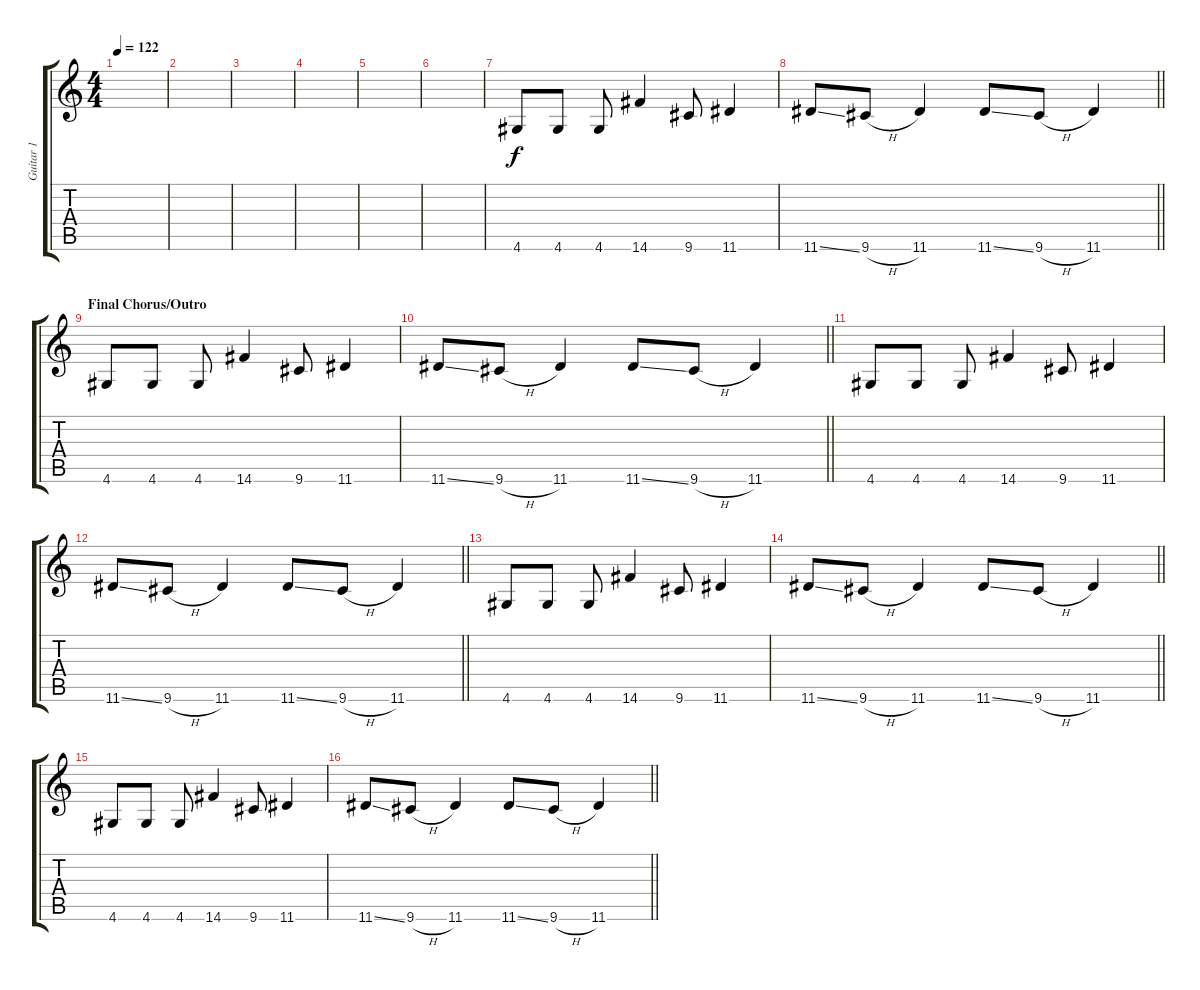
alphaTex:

\track ("Guitar 1" "Guitar 1") {instrument overdrivenguitar}
\staff {score tabs}
\tuning (E4 B3 G3 D3 A2 E2) {hide}
\ts (4 4)
\tempo 122
\clef g2
\ks c
|
|
|
|
|
|
4.6.8 4.6.8 4.6.8 14.6.4 9.6.8 11.6.4 |
\barLineRight lightlight
11.6{ss}.8 9.6{h}.8 11.6.4 11.6{ss}.8 9.6{h}.8 11.6.4 |
\section ("" "Final Chorus/Outro")
4.6.8 4.6.8 4.6.8 14.6.4 9.6.8 11.6.4 |
\barLineRight lightlight
11.6{ss}.8 9.6{h}.8 11.6.4 11.6{ss}.8 9.6{h}.8 11.6.4 |
4.6.8 4.6.8 4.6.8 14.6.4 9.6.8 11.6.4 |
\barLineRight lightlight
11.6{ss}.8 9.6{h}.8 11.6.4 11.6{ss}.8 9.6{h}.8 11.6.4 |
4.6.8 4.6.8 4.6.8 14.6.4 9.6.8 11.6.4 |
\barLineRight lightlight
11.6{ss}.8 9.6{h}.8 11.6.4 11.6{ss}.8 9.6{h}.8 11.6.4 |
4.6.8 4.6.8 4.6.8 14.6.4 9.6.8 11.6.4 |
\barLineRight lightlight
11.6{ss}.8 9.6{h}.8 11.6.4 11.6{ss}.8 9.6{h}.8 11.6.4
